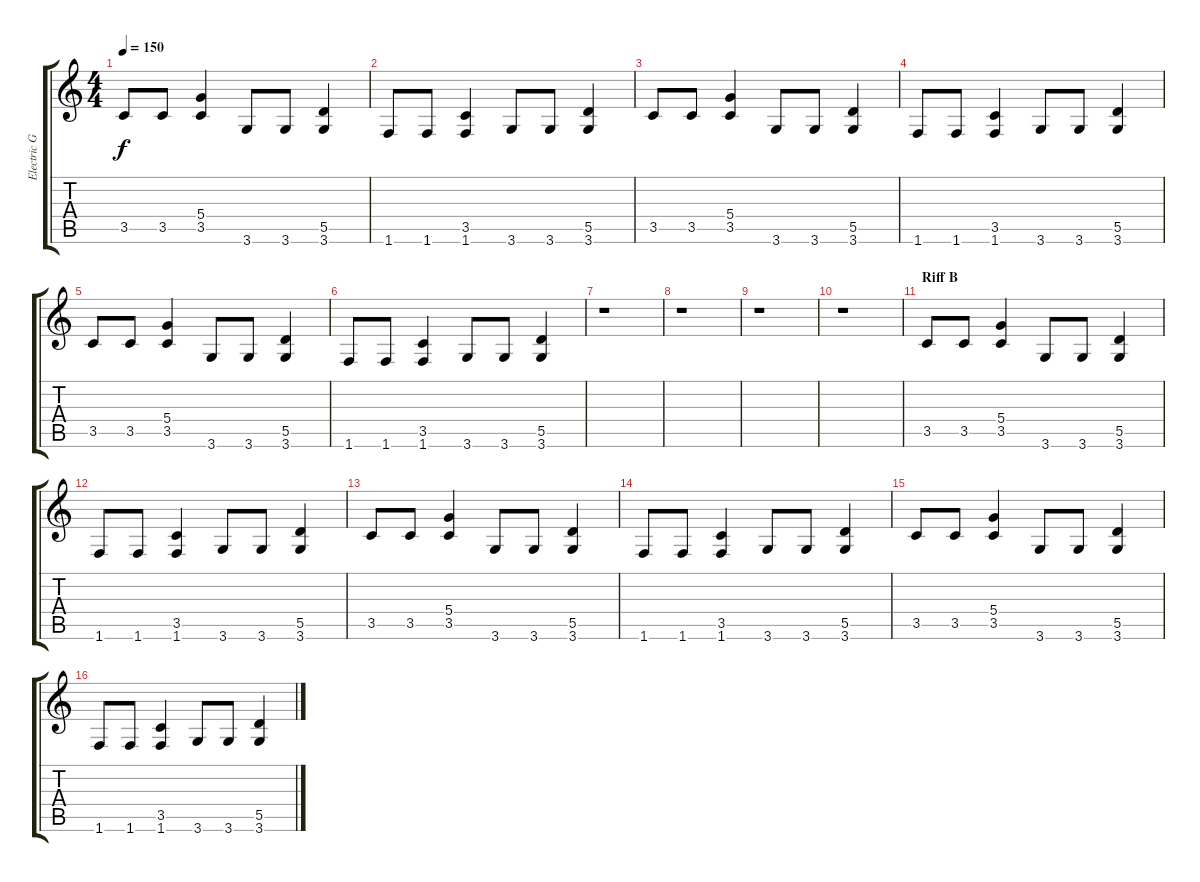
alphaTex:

\track ("Electric Guitar" "Electric G") {instrument distortionguitar}
\staff {score tabs}
\tuning (E4 B3 G3 D3 A2 E2) {hide}
\ts (4 4)
\tempo 150
\clef g2
\ks c
3.5.8{dy f} 3.5.8 (5.4 3.5).4 3.6.8 3.6.8 (5.5 3.6).4 |
1.6.8 1.6.8 (3.5 1.6).4 3.6.8 3.6.8 (5.5 3.6).4 |
3.5.8 3.5.8 (5.4 3.5).4 3.6.8 3.6.8 (5.5 3.6).4 |
1.6.8 1.6.8 (3.5 1.6).4 3.6.8 3.6.8 (5.5 3.6).4 |
3.5.8 3.5.8 (5.4 3.5).4 3.6.8 3.6.8 (5.5 3.6).4 |
1.6.8 1.6.8 (3.5 1.6).4 3.6.8 3.6.8 (5.5 3.6).4 |
r.1 |
r.1 |
r.1 |
r.1 |
\section ("" "Riff B")
3.5.8 3.5.8 (5.4 3.5).4 3.6.8 3.6.8 (5.5 3.6).4 |
1.6.8 1.6.8 (3.5 1.6).4 3.6.8 3.6.8 (5.5 3.6).4 |
3.5.8 3.5.8 (5.4 3.5).4 3.6.8 3.6.8 (5.5 3.6).4 |
1.6.8 1.6.8 (3.5 1.6).4 3.6.8 3.6.8 (5.5 3.6).4 |
3.5.8 3.5.8 (5.4 3.5).4 3.6.8 3.6.8 (5.5 3.6).4 |
1.6.8 1.6.8 (3.5 1.6).4 3.6.8 3.6.8 (5.5 3.6).4
